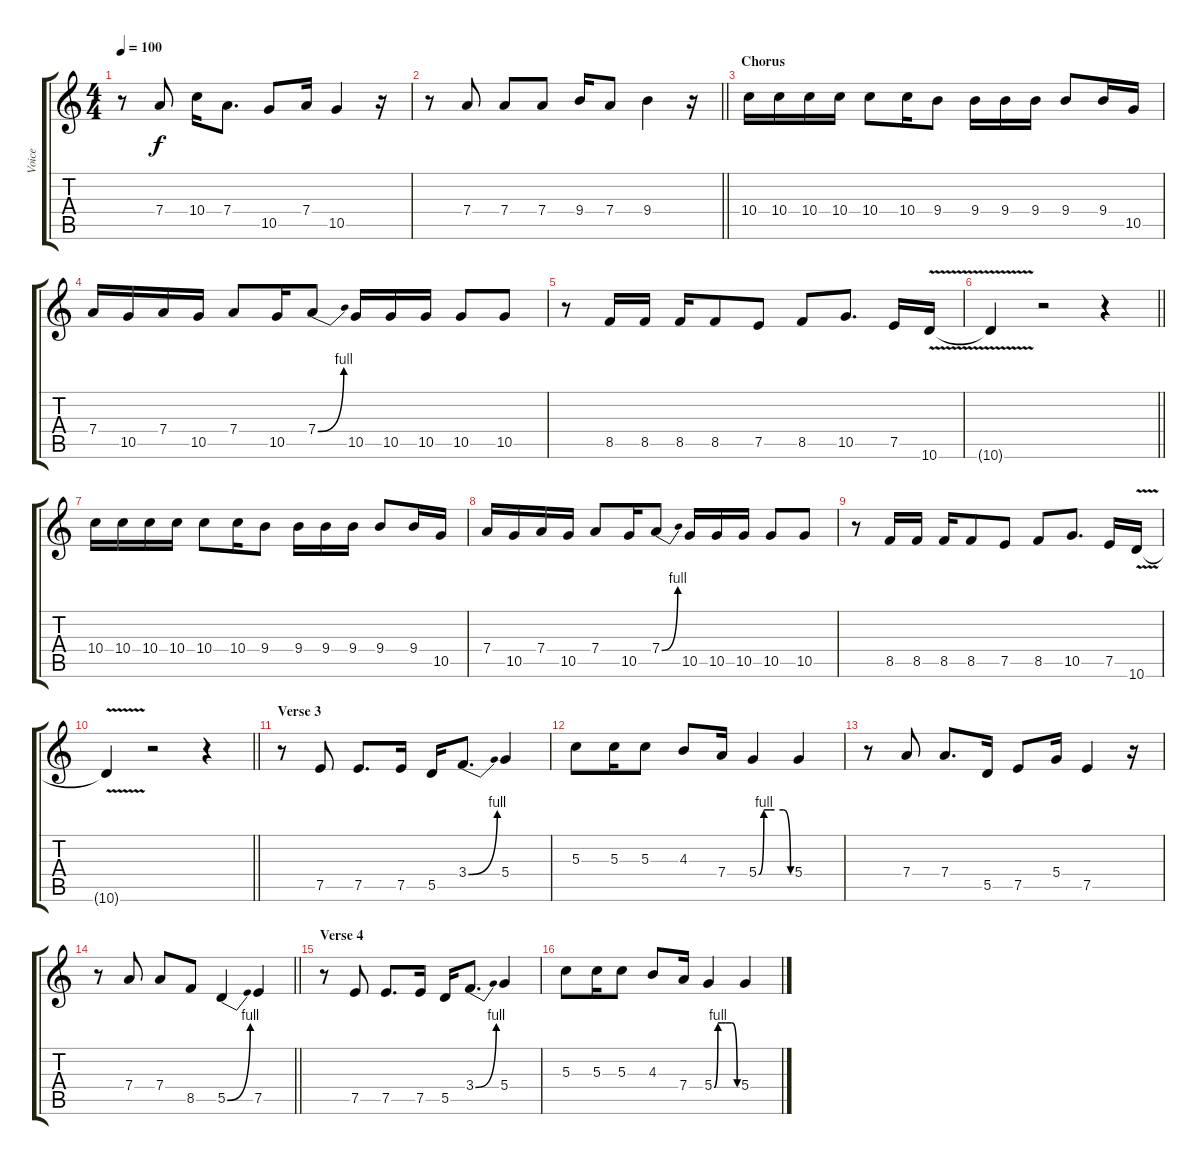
\track ("Voice" "Voice") {instrument contrabass}
\staff {score tabs}
\tuning (E4 B3 G3 D3 A2 E2) {hide}
\ts (4 4)
\tempo 100
\clef g2
\ks c
r.8{dy f} 7.4.8 10.4.16 7.4.8{d} 10.5.8 7.4.16 10.5.4 r.16 |
\barLineRight lightlight
r.8 7.4.8 7.4.8 7.4.8 9.4.16 7.4.8 9.4.4 r.16 |
\section ("" "Chorus")
10.4.16 10.4.16 10.4.16 10.4.16 10.4.8 10.4.16 9.4.8 9.4.16 9.4.16 9.4.16 9.4.8 9.4.16 10.5.16 |
7.4.16 10.5.16 7.4.16 10.5.16 7.4.8 10.5.16 7.4{be (bend 0 0 60 4)}.8 10.5.16 10.5.16 10.5.16 10.5.8 10.5.8 |
r.8 8.5.16 8.5.16 8.5.16 8.5.8 7.5.8 8.5.8 10.5.8{d} 7.5.16 10.6{v}.16 |
\barLineRight lightlight
10.6{t}.4 r.2 r.4 |
10.4.16 10.4.16 10.4.16 10.4.16 10.4.8 10.4.16 9.4.8 9.4.16 9.4.16 9.4.16 9.4.8 9.4.16 10.5.16 |
7.4.16 10.5.16 7.4.16 10.5.16 7.4.8 10.5.16 7.4{be (bend 0 0 60 4)}.8 10.5.16 10.5.16 10.5.16 10.5.8 10.5.8 |
r.8 8.5.16 8.5.16 8.5.16 8.5.8 7.5.8 8.5.8 10.5.8{d} 7.5.16 10.6{v}.16 |
\barLineRight lightlight
10.6{t}.4 r.2 r.4 |
\section ("" "Verse 3")
r.8 7.5.8 7.5.8{d} 7.5.16 5.5.16 3.4{be (bend 0 0 60 4)}.8{d} 5.4.4 |
5.3.8 5.3.16 5.3.8 4.3.8 7.4.16 5.4{be (custom 0 0 10 4 20 4 30 4 46 4 60 0)}.4 5.4.4 |
r.8 7.4.8 7.4.8{d} 5.5.16 7.5.8 5.4.16 7.5.4 r.16 |
\barLineRight lightlight
r.8 7.4.8 7.4.8 8.5.8 5.5{be (bend 0 0 60 4)}.4 7.5.4 |
\section ("" "Verse 4")
r.8 7.5.8 7.5.8{d} 7.5.16 5.5.16 3.4{be (bend 0 0 60 4)}.8{d} 5.4.4 |
5.3.8 5.3.16 5.3.8 4.3.8 7.4.16 5.4{be (custom 0 0 10 4 20 4 30 4 46 4 60 0)}.4 5.4.4
